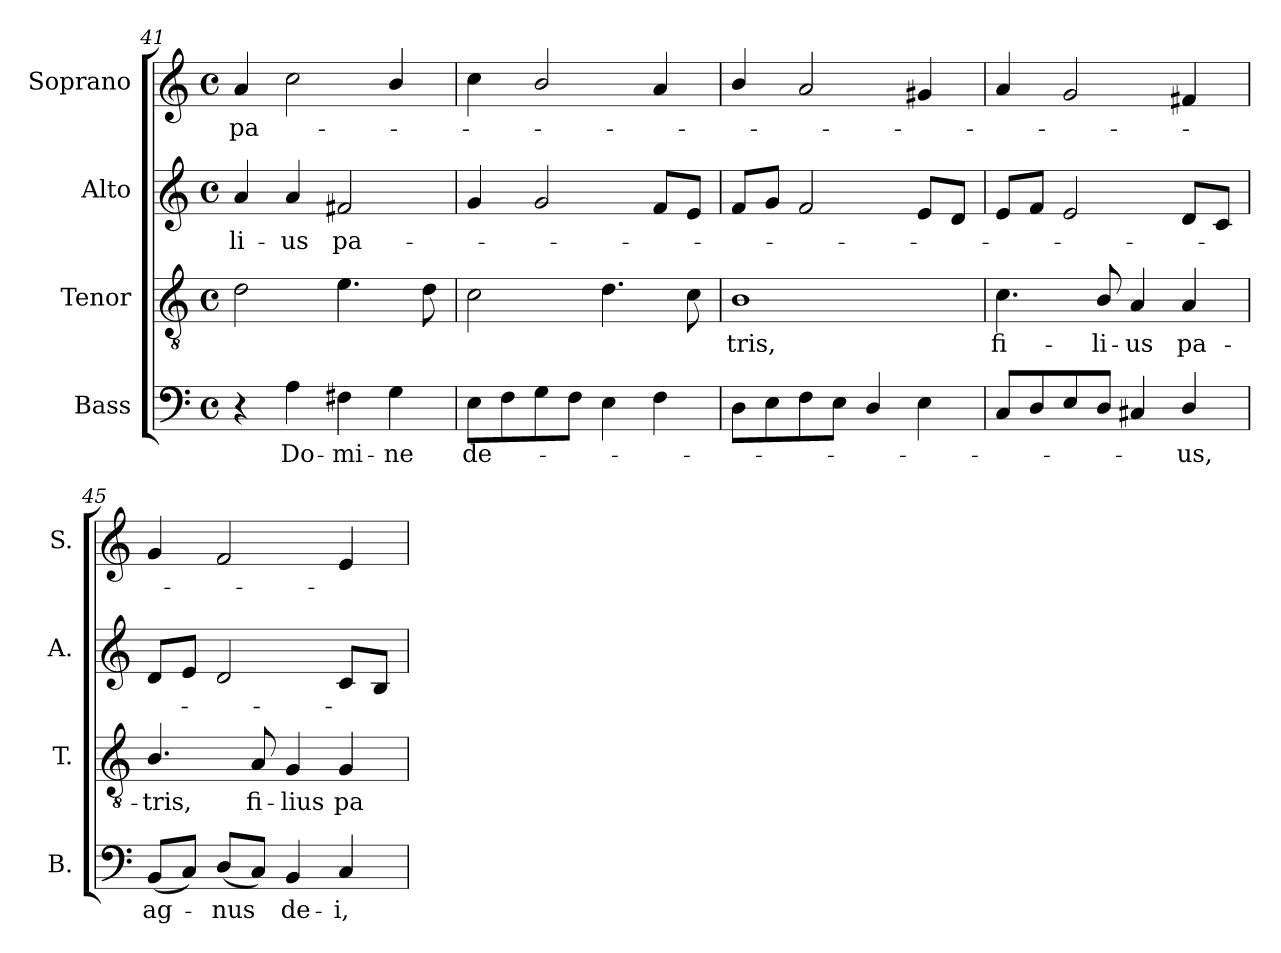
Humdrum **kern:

**kern	**text	**kern	**text	**kern	**text	**kern	**text
*part4	*part4	*part3	*part3	*part2	*part2	*part1	*part1
*staff4	*staff4	*staff3	*staff3	*staff2	*staff2	*staff1	*staff1
*I"Bass	*	*I"Tenor	*	*I"Alto	*	*I"Soprano	*
*I'B.	*	*I'T.	*	*I'A.	*	*I'S.	*
*clefF4	*	*clefGv2	*	*clefG2	*	*clefG2	*
*	*	*ITrd7c12	*	*	*	*	*
*k[]	*	*k[]	*	*k[]	*	*k[]	*
*C:	*	*C:	*	*C:	*	*C:	*
*M4/4	*	*M4/4	*	*M4/4	*	*M4/4	*
*met(c)	*	*met(c)	*	*met(c)	*	*met(c)	*
=41	=41	=41	=41	=41	=41	=41	=41
!	!	!	!	!	!LO:LY:b:color=#000000	!	!
!	!	!	!	!	!	!	!LO:LY:b:color=#000000
4r	.	2Di\	.	4ai/	-li-	4ai/	pa-
!	!LO:LY:b:color=#000000	!	!	!	!	!	!
!	!	!	!	!	!LO:LY:b:color=#000000	!	!
4Ai\	Do-	.	.	4ai/	-us	2cci\	.
!	!LO:LY:b:color=#000000	!	!	!	!	!	!
!	!	!	!	!	!LO:LY:b:color=#000000	!	!
4F#Xi\	-mi-	4.Ei\	.	2f#Xi/	pa-	.	.
!	!LO:LY:b:color=#000000	!	!	!	!	!	!
4Gi\	-ne	.	.	.	.	4bi/	.
.	.	8Di\	.	.	.	.	.
=42	=42	=42	=42	=42	=42	=42	=42
!	!LO:LY:b:color=#000000	!	!	!	!	!	!
8Ei\L	de-	2Ci\	.	4gi/	.	4cci\	.
8Fi\	.	.	.	.	.	.	.
8Gi\	.	.	.	2gi/	.	2bi/	.
8Fi\J	.	.	.	.	.	.	.
4Ei\	.	4.Di\	.	.	.	.	.
4Fi\	.	.	.	8fi/L	.	4ai/	.
.	.	8Ci\	.	8ei/J	.	.	.
!!LO:LB:g=z
=43	=43	=43	=43	=43	=43	=43	=43
!	!	!	!LO:LY:b:color=#000000	!	!	!	!
8Di\L	.	1BBi	-tris,	8fi/L	.	4bi/	.
8Ei\	.	.	.	8gi/J	.	.	.
8Fi\	.	.	.	2fi/	.	2ai/	.
8Ei\J	.	.	.	.	.	.	.
4Di/	.	.	.	.	.	.	.
4Ei\	.	.	.	8ei/L	.	4g#Xi/	.
.	.	.	.	8di/J	.	.	.
=44	=44	=44	=44	=44	=44	=44	=44
!	!	!	!LO:LY:b:color=#000000	!	!	!	!
8Ci/L	.	4.Ci\	fi-	8ei/L	.	4ai/	.
8Di/	.	.	.	8fi/J	.	.	.
8Ei/	.	.	.	2ei/	.	2gi/	.
!	!	!	!LO:LY:b:color=#000000	!	!	!	!
8Di/J	.	8BBi/	-li-	.	.	.	.
!	!	!	!LO:LY:b:color=#000000	!	!	!	!
4C#Xi/	.	4AAi/	-us	.	.	.	.
!	!LO:LY:b:color=#000000	!	!	!	!	!	!
!	!	!	!LO:LY:b:color=#000000	!	!	!	!
4Di/	-us,	4AAi/	pa-	8di/L	.	4f#Xi/	.
.	.	.	.	8ci/J	.	.	.
=45	=45	=45	=45	=45	=45	=45	=45
!	!LO:LY:b:color=#000000	!	!	!	!	!	!
!	!	!	!LO:LY:b:color=#000000	!	!	!	!
(8BBi/L	ag-	4.BBi/	-tris,	8di/L	.	4gi/	.
8Ci/J)	.	.	.	8ei/J	.	.	.
!	!LO:LY:b:color=#000000	!	!	!	!	!	!
(8Di/L	-nus	.	.	2di/	.	2fi/	.
!	!	!	!LO:LY:b:color=#000000	!	!	!	!
8Ci/J)	.	8AAi/	fi-	.	.	.	.
!	!LO:LY:b:color=#000000	!	!	!	!	!	!
!	!	!	!LO:LY:b:color=#000000	!	!	!	!
4BBi/	de-	4GGi/	-lius	.	.	.	.
!	!LO:LY:b:color=#000000	!	!	!	!	!	!
!	!	!	!LO:LY:b:color=#000000	!	!	!	!
4Ci/	-i,	4GGi/	pa-	8ci/L	.	4ei/	.
.	.	.	.	8Bi/J	.	.	.
=	=	=	=	=	=	=	=
*-	*-	*-	*-	*-	*-	*-	*-
